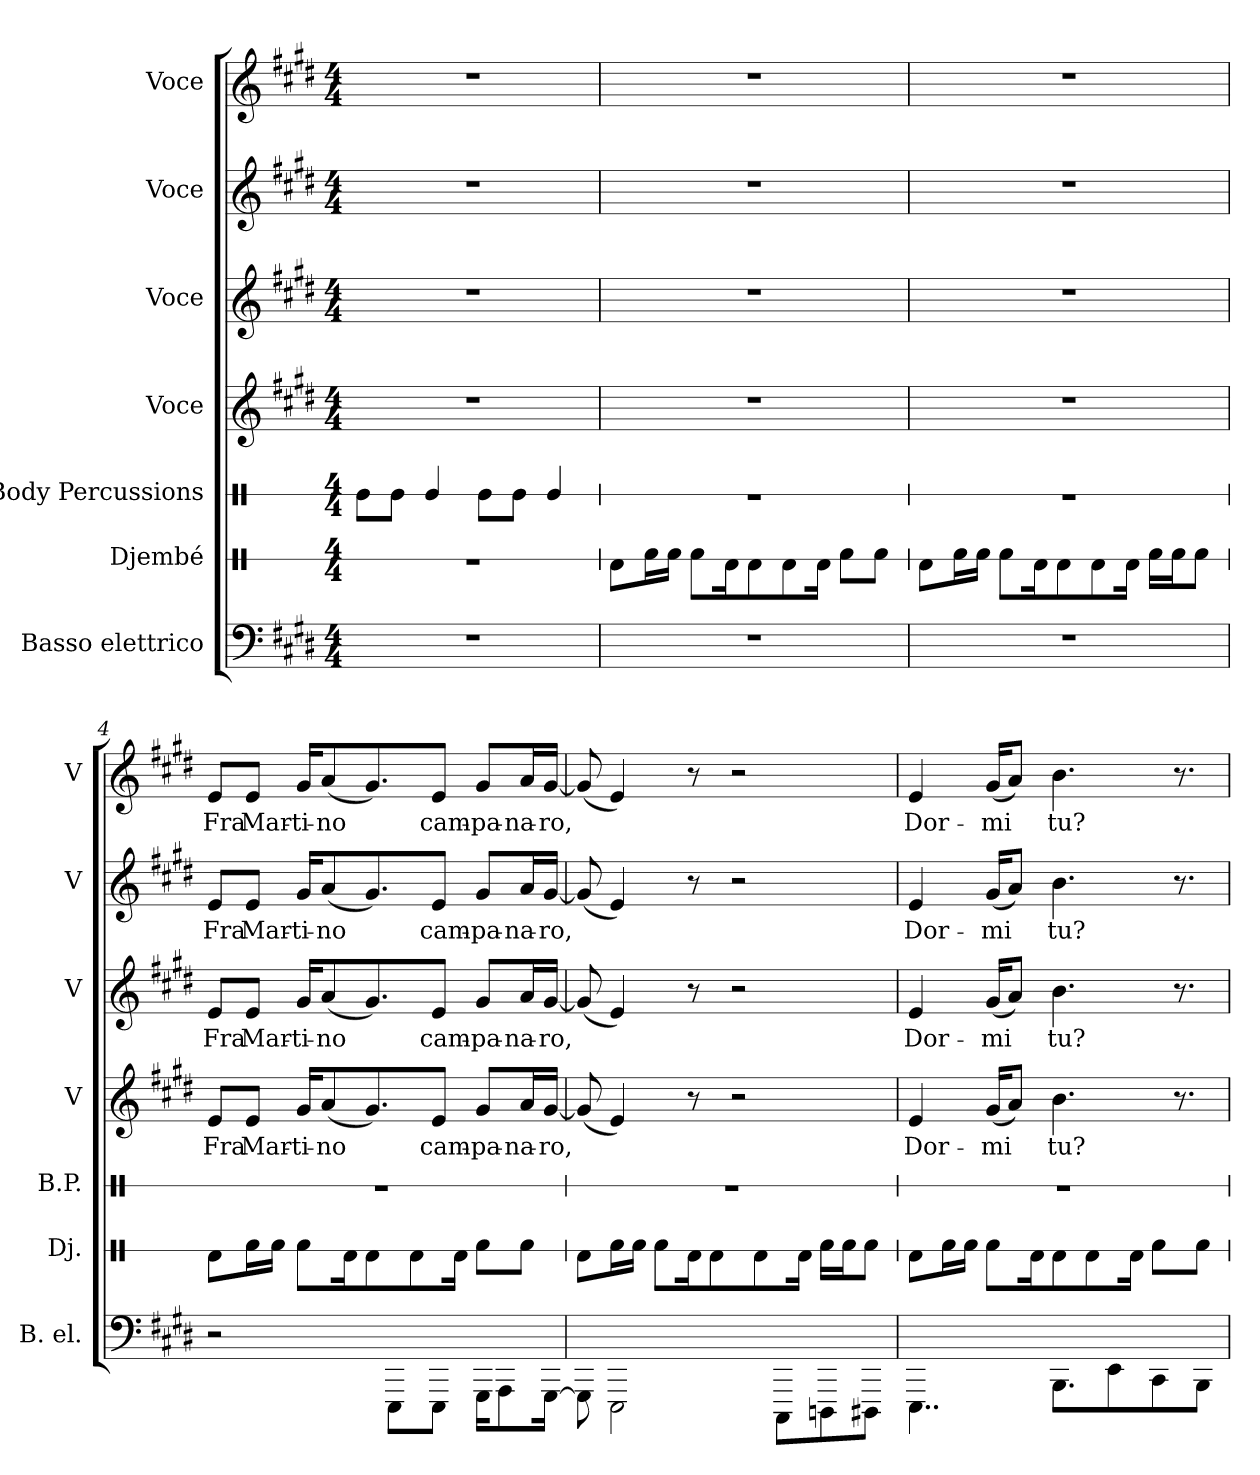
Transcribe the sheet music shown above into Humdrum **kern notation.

**kern	**kern	**kern	**kern	**text	**kern	**text	**kern	**text	**kern	**text
*part7	*part6	*part5	*part4	*part4	*part3	*part3	*part2	*part2	*part1	*part1
*staff7	*staff6	*staff5	*staff4	*staff4	*staff3	*staff3	*staff2	*staff2	*staff1	*staff1
*I"Basso elettrico	*I"Djembé	*I"Body Percussions	*I"Voce	*	*I"Voce	*	*I"Voce	*	*I"Voce	*
*I'B. el.	*I'Dj.	*I'B.P.	*I'V	*	*I'V	*	*I'V	*	*I'V	*
*stria5	*stria1	*stria1	*	*	*	*	*	*	*	*
*	*clefX	*clefX	*clefG2	*	*clefG2	*	*clefG2	*	*clefG2	*
*ITrd7c12	*	*	*	*	*	*	*	*	*	*
*k[f#c#g#d#]	*k[]	*k[]	*k[f#c#g#d#]	*	*k[f#c#g#d#]	*	*k[f#c#g#d#]	*	*k[f#c#g#d#]	*
*M4/4	*M4/4	*M4/4	*M4/4	*	*M4/4	*	*M4/4	*	*M4/4	*
*MM100	*MM100	*MM100	*MM100	*	*MM100	*	*MM100	*	*MM100	*
=1	=1	=1	=1	=1	=1	=1	=1	=1	=1	=1
1r	1r	8Re\L	1r	.	1r	.	1r	.	1r	.
.	.	8Re\J	.	.	.	.	.	.	.	.
.	.	4Re/	.	.	.	.	.	.	.	.
.	.	8Re\L	.	.	.	.	.	.	.	.
.	.	8Re\J	.	.	.	.	.	.	.	.
.	.	4Re/	.	.	.	.	.	.	.	.
=2	=2	=2	=2	=2	=2	=2	=2	=2	=2	=2
1r	8Rd\L	1r	1r	.	1r	.	1r	.	1r	.
.	16Rf\L	.	.	.	.	.	.	.	.	.
.	16Rf\JJ	.	.	.	.	.	.	.	.	.
.	8Rf\L	.	.	.	.	.	.	.	.	.
.	16Rd\K	.	.	.	.	.	.	.	.	.
.	8Rd\	.	.	.	.	.	.	.	.	.
.	8Rd\	.	.	.	.	.	.	.	.	.
.	16Rd\Jk	.	.	.	.	.	.	.	.	.
.	8Rf\L	.	.	.	.	.	.	.	.	.
.	8Rf\J	.	.	.	.	.	.	.	.	.
=3	=3	=3	=3	=3	=3	=3	=3	=3	=3	=3
1r	8Rd\L	1r	1r	.	1r	.	1r	.	1r	.
.	16Rf\L	.	.	.	.	.	.	.	.	.
.	16Rf\JJ	.	.	.	.	.	.	.	.	.
.	8Rf\L	.	.	.	.	.	.	.	.	.
.	16Rd\K	.	.	.	.	.	.	.	.	.
.	8Rd\	.	.	.	.	.	.	.	.	.
.	8Rd\	.	.	.	.	.	.	.	.	.
.	16Rd\Jk	.	.	.	.	.	.	.	.	.
.	16Rf\LL	.	.	.	.	.	.	.	.	.
.	16Rf\J	.	.	.	.	.	.	.	.	.
.	8Rf\J	.	.	.	.	.	.	.	.	.
!!LO:LB:g=z
=4	=4	=4	=4	=4	=4	=4	=4	=4	=4	=4
!	!	!	!	!LO:LY:b	!	!LO:LY:b	!	!LO:LY:b	!	!LO:LY:b
2r	8Rd\L	1r	8e/L	Fra	8e/L	Fra	8e/L	Fra	8e/L	Fra
!	!	!	!	!LO:LY:b	!	!LO:LY:b	!	!LO:LY:b	!	!LO:LY:b
.	16Rf\L	.	8e/J	Mar-	8e/J	Mar-	8e/J	Mar-	8e/J	Mar-
.	16Rf\JJ	.	.	.	.	.	.	.	.	.
!	!	!	!	!LO:LY:b	!	!LO:LY:b	!	!LO:LY:b	!	!LO:LY:b
.	8Rf\L	.	16g#/KL	-ti-	16g#/KL	-ti-	16g#/KL	-ti-	16g#/KL	-ti-
!	!	!	!	!LO:LY:b	!	!LO:LY:b	!	!LO:LY:b	!	!LO:LY:b
.	.	.	(<8a/	-no	(<8a/	-no	(<8a/	-no	(<8a/	-no
.	16Rd\K	.	.	.	.	.	.	.	.	.
.	8Rd\	.	8.g#/)	.	8.g#/)	.	8.g#/)	.	8.g#/)	.
8EEEE\L	.	.	.	.	.	.	.	.	.	.
.	8Rd\	.	.	.	.	.	.	.	.	.
!	!	!	!	!LO:LY:b	!	!LO:LY:b	!	!LO:LY:b	!	!LO:LY:b
8EEEE\J	.	.	8e/J	cam-	8e/J	cam-	8e/J	cam-	8e/J	cam-
.	16Rd\Jk	.	.	.	.	.	.	.	.	.
!	!	!	!	!LO:LY:b	!	!LO:LY:b	!	!LO:LY:b	!	!LO:LY:b
16GGGG#\KL	8Rf\L	.	8g#/L	-pa-	8g#/L	-pa-	8g#/L	-pa-	8g#/L	-pa-
8AAAA\	.	.	.	.	.	.	.	.	.	.
!	!	!	!	!LO:LY:b	!	!LO:LY:b	!	!LO:LY:b	!	!LO:LY:b
.	8Rf\J	.	16a/L	-na-	16a/L	-na-	16a/L	-na-	16a/L	-na-
!	!	!	!	!LO:LY:b	!	!LO:LY:b	!	!LO:LY:b	!	!LO:LY:b
[16GGGG#\Jk	.	.	[16g#/JJ	-ro,	[16g#/JJ	-ro,	[16g#/JJ	-ro,	[16g#/JJ	-ro,
=5	=5	=5	=5	=5	=5	=5	=5	=5	=5	=5
8GGGG#\]	8Rd\L	1r	(>8g#/]	.	(>8g#/]	.	(>8g#/]	.	(>8g#/]	.
2EEEE\	16Rf\L	.	4e/)	.	4e/)	.	4e/)	.	4e/)	.
.	16Rf\JJ	.	.	.	.	.	.	.	.	.
.	8Rf\L	.	.	.	.	.	.	.	.	.
.	16Rd\K	.	8r	.	8r	.	8r	.	8r	.
.	8Rd\	.	.	.	.	.	.	.	.	.
.	.	.	2r	.	2r	.	2r	.	2r	.
.	8Rd\	.	.	.	.	.	.	.	.	.
8CCCC#\L	.	.	.	.	.	.	.	.	.	.
.	16Rd\Jk	.	.	.	.	.	.	.	.	.
8DDDD\	16Rf\LL	.	.	.	.	.	.	.	.	.
.	16Rf\J	.	.	.	.	.	.	.	.	.
8DDDD#\J	8Rf\J	.	.	.	.	.	.	.	.	.
=6	=6	=6	=6	=6	=6	=6	=6	=6	=6	=6
!	!	!	!	!LO:LY:b	!	!LO:LY:b	!	!LO:LY:b	!	!LO:LY:b
4..EEEE\	8Rd\L	1r	4e/	Dor-	4e/	Dor-	4e/	Dor-	4e/	Dor-
.	16Rf\L	.	.	.	.	.	.	.	.	.
.	16Rf\JJ	.	.	.	.	.	.	.	.	.
!	!	!	!	!LO:LY:b	!	!LO:LY:b	!	!LO:LY:b	!	!LO:LY:b
.	8Rf\L	.	(<16g#/KL	-mi	(<16g#/KL	-mi	(<16g#/KL	-mi	(<16g#/KL	-mi
.	.	.	8a/J)	.	8a/J)	.	8a/J)	.	8a/J)	.
.	16Rd\K	.	.	.	.	.	.	.	.	.
!	!	!	!	!LO:LY:b	!	!LO:LY:b	!	!LO:LY:b	!	!LO:LY:b
8.BBBB\L	8Rd\	.	4.b\	tu?	4.b\	tu?	4.b\	tu?	4.b\	tu?
.	8Rd\	.	.	.	.	.	.	.	.	.
8EEE\	.	.	.	.	.	.	.	.	.	.
.	16Rd\Jk	.	.	.	.	.	.	.	.	.
8CCC#\	8Rf\L	.	.	.	.	.	.	.	.	.
.	.	.	8.r	.	8.r	.	8.r	.	8.r	.
8BBBB\J	8Rf\J	.	.	.	.	.	.	.	.	.
=	=	=	=	=	=	=	=	=	=	=
*-	*-	*-	*-	*-	*-	*-	*-	*-	*-	*-
